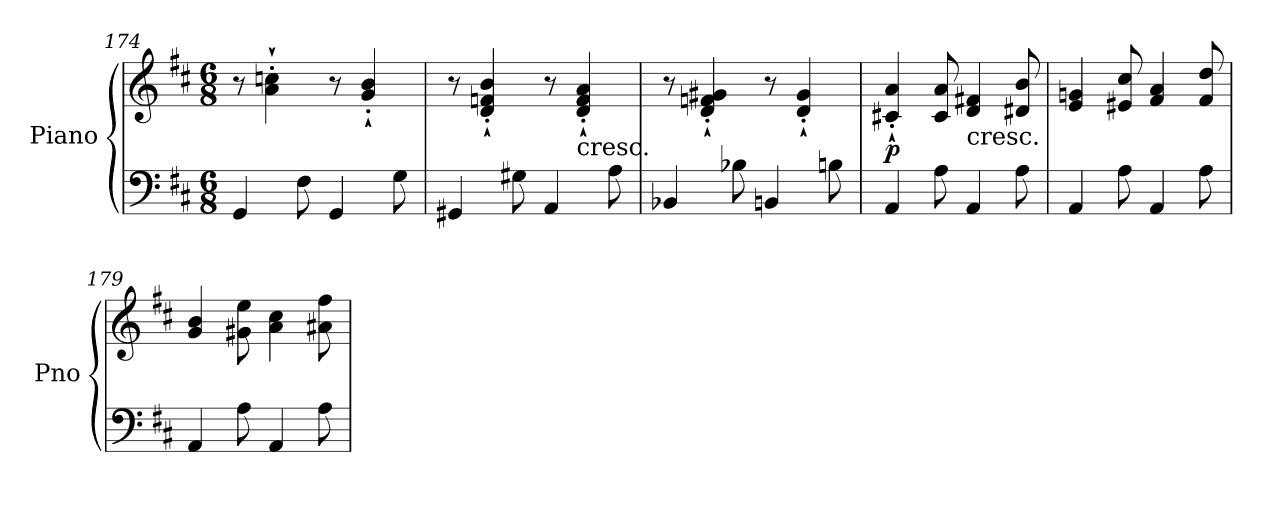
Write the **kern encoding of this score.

**kern	**kern	**dynam
*part1	*part1	*part1
*staff2	*staff1	*staff1/2
*I"Piano	*	*
*I'Pno	*	*
*clefF4	*clefG2	*
*k[f#c#]	*k[f#c#]	*
*D:	*D:	*
*M6/8	*M6/8	*
=174	=174	=174
4GG/	8r	.
.	4a\`' 4ccn\`'	.
8F#\	.	.
4GG/	8r	.
.	4g/`' 4b/`'	.
8G\	.	.
=175	=175	=175
4GG#X/	8r	.
.	4d/`' 4fn/`' 4b/`'	.
8G#X\	.	.
4AA/	8r	.
!	!LO:TX:b:t=cresc.	!
.	4d/`' 4f/`' 4a/`'	.
8A\	.	.
=176	=176	=176
4BB-X/	8r	.
.	4d/`' 4fn/`' 4g#X/`'	.
8B-X\	.	.
4BBn/	8r	.
.	4d/`' 4g#/`'	.
8Bn\	.	.
=177	=177	=177
!	!	!LO:DY:b
4AA/	4c#X/`' 4a/`'	p
8A\	8c#/ 8a/	.
!	!LO:TX:b:t=cresc.	!
4AA/	4d/ 4f#X/	.
8A\	8d#X/ 8b/	.
=178	=178	=178
4AA/	4e/ 4gn/	.
8A\	8e#X/ 8cc#/	.
4AA/	4f#/ 4a/	.
8A\	8f#/ 8dd/	.
=179	=179	=179
4AA/	4g/ 4b/	.
8A\	8g#X\ 8ee\	.
4AA/	4a\ 4cc#\	.
8A\	8a#X\ 8ff#\	.
=	=	=
*-	*-	*-
